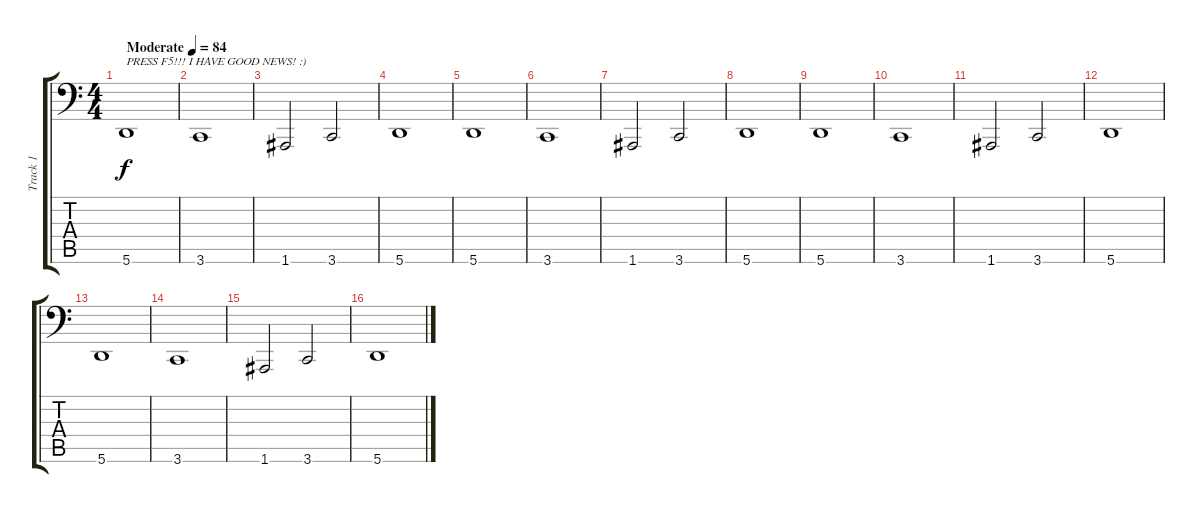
\track ("Track 1" "Track 1") {instrument synthstrings1}
\staff {score tabs}
\tuning (B3 Gb3 D3 A2 E2 A1) {hide}
\ts (4 4)
\tempo (84 "Moderate")
\clef f4
\ks c
5.6.1{txt "PRESS F5!!! I HAVE GOOD NEWS! :)" dy f instrument synthstrings1} |
3.6.1 |
1.6.2 3.6.2 |
5.6.1 |
5.6.1 |
3.6.1 |
1.6.2 3.6.2 |
5.6.1 |
5.6.1 |
3.6.1 |
1.6.2 3.6.2 |
5.6.1 |
5.6.1 |
3.6.1 |
1.6.2 3.6.2 |
5.6.1
